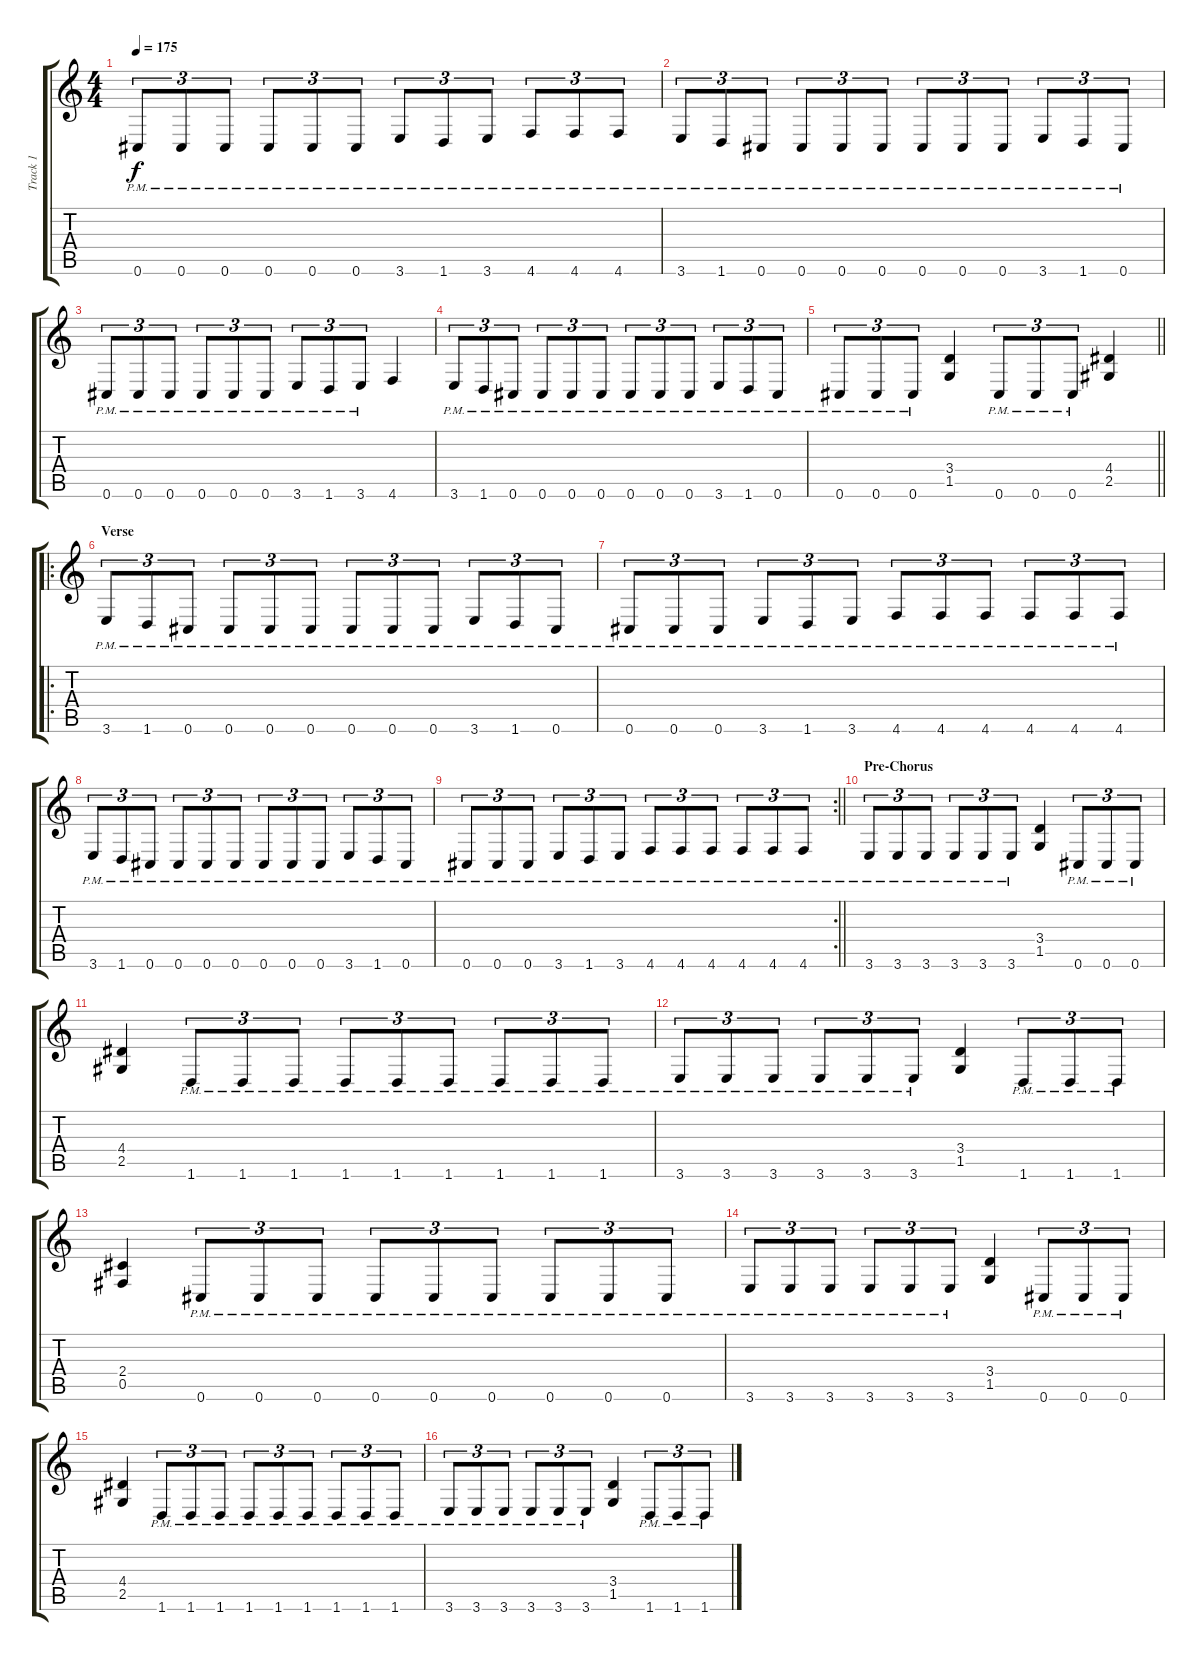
\track ("Track 1" "Track 1") {instrument distortionguitar}
\staff {score tabs}
\tuning (Db4 Ab3 E3 B2 Gb2 Db2) {hide}
\ts (4 4)
\tempo 175
\clef g2
\ks c
0.6{pm}.8{tu (3 2) dy f} 0.6{pm}.8{tu (3 2)} 0.6{pm}.8{tu (3 2)} 0.6{pm}.8{tu (3 2)} 0.6{pm}.8{tu (3 2)} 0.6{pm}.8{tu (3 2)} 3.6{pm}.8{tu (3 2)} 1.6{pm}.8{tu (3 2)} 3.6{pm}.8{tu (3 2)} 4.6{pm}.8{tu (3 2)} 4.6{pm}.8{tu (3 2)} 4.6{pm}.8{tu (3 2)} |
3.6{pm}.8{tu (3 2)} 1.6{pm}.8{tu (3 2)} 0.6{pm}.8{tu (3 2)} 0.6{pm}.8{tu (3 2)} 0.6{pm}.8{tu (3 2)} 0.6{pm}.8{tu (3 2)} 0.6{pm}.8{tu (3 2)} 0.6{pm}.8{tu (3 2)} 0.6{pm}.8{tu (3 2)} 3.6{pm}.8{tu (3 2)} 1.6{pm}.8{tu (3 2)} 0.6{pm}.8{tu (3 2)} |
0.6{pm}.8{tu (3 2)} 0.6{pm}.8{tu (3 2)} 0.6{pm}.8{tu (3 2)} 0.6{pm}.8{tu (3 2)} 0.6{pm}.8{tu (3 2)} 0.6{pm}.8{tu (3 2)} 3.6{pm}.8{tu (3 2)} 1.6{pm}.8{tu (3 2)} 3.6{pm}.8{tu (3 2)} 4.6.4 |
3.6{pm}.8{tu (3 2)} 1.6{pm}.8{tu (3 2)} 0.6{pm}.8{tu (3 2)} 0.6{pm}.8{tu (3 2)} 0.6{pm}.8{tu (3 2)} 0.6{pm}.8{tu (3 2)} 0.6{pm}.8{tu (3 2)} 0.6{pm}.8{tu (3 2)} 0.6{pm}.8{tu (3 2)} 3.6{pm}.8{tu (3 2)} 1.6{pm}.8{tu (3 2)} 0.6{pm}.8{tu (3 2)} |
\barLineRight lightlight
0.6{pm}.8{tu (3 2)} 0.6{pm}.8{tu (3 2)} 0.6{pm}.8{tu (3 2)} (3.4 1.5).4 0.6{pm}.8{tu (3 2)} 0.6{pm}.8{tu (3 2)} 0.6{pm}.8{tu (3 2)} (4.4 2.5).4 |
\ro
\section ("" "Verse")
3.6{pm}.8{tu (3 2)} 1.6{pm}.8{tu (3 2)} 0.6{pm}.8{tu (3 2)} 0.6{pm}.8{tu (3 2)} 0.6{pm}.8{tu (3 2)} 0.6{pm}.8{tu (3 2)} 0.6{pm}.8{tu (3 2)} 0.6{pm}.8{tu (3 2)} 0.6{pm}.8{tu (3 2)} 3.6{pm}.8{tu (3 2)} 1.6{pm}.8{tu (3 2)} 0.6{pm}.8{tu (3 2)} |
0.6{pm}.8{tu (3 2)} 0.6{pm}.8{tu (3 2)} 0.6{pm}.8{tu (3 2)} 3.6{pm}.8{tu (3 2)} 1.6{pm}.8{tu (3 2)} 3.6{pm}.8{tu (3 2)} 4.6{pm}.8{tu (3 2)} 4.6{pm}.8{tu (3 2)} 4.6{pm}.8{tu (3 2)} 4.6{pm}.8{tu (3 2)} 4.6{pm}.8{tu (3 2)} 4.6{pm}.8{tu (3 2)} |
3.6{pm}.8{tu (3 2)} 1.6{pm}.8{tu (3 2)} 0.6{pm}.8{tu (3 2)} 0.6{pm}.8{tu (3 2)} 0.6{pm}.8{tu (3 2)} 0.6{pm}.8{tu (3 2)} 0.6{pm}.8{tu (3 2)} 0.6{pm}.8{tu (3 2)} 0.6{pm}.8{tu (3 2)} 3.6{pm}.8{tu (3 2)} 1.6{pm}.8{tu (3 2)} 0.6{pm}.8{tu (3 2)} |
\rc 2
\barLineRight lightlight
0.6{pm}.8{tu (3 2)} 0.6{pm}.8{tu (3 2)} 0.6{pm}.8{tu (3 2)} 3.6{pm}.8{tu (3 2)} 1.6{pm}.8{tu (3 2)} 3.6{pm}.8{tu (3 2)} 4.6{pm}.8{tu (3 2)} 4.6{pm}.8{tu (3 2)} 4.6{pm}.8{tu (3 2)} 4.6{pm}.8{tu (3 2)} 4.6{pm}.8{tu (3 2)} 4.6{pm}.8{tu (3 2)} |
\section ("" "Pre-Chorus")
3.6{pm}.8{tu (3 2)} 3.6{pm}.8{tu (3 2)} 3.6{pm}.8{tu (3 2)} 3.6{pm}.8{tu (3 2)} 3.6{pm}.8{tu (3 2)} 3.6{pm}.8{tu (3 2)} (3.4 1.5).4 0.6{pm}.8{tu (3 2)} 0.6{pm}.8{tu (3 2)} 0.6{pm}.8{tu (3 2)} |
(4.4 2.5).4 1.6{pm}.8{tu (3 2)} 1.6{pm}.8{tu (3 2)} 1.6{pm}.8{tu (3 2)} 1.6{pm}.8{tu (3 2)} 1.6{pm}.8{tu (3 2)} 1.6{pm}.8{tu (3 2)} 1.6{pm}.8{tu (3 2)} 1.6{pm}.8{tu (3 2)} 1.6{pm}.8{tu (3 2)} |
3.6{pm}.8{tu (3 2)} 3.6{pm}.8{tu (3 2)} 3.6{pm}.8{tu (3 2)} 3.6{pm}.8{tu (3 2)} 3.6{pm}.8{tu (3 2)} 3.6{pm}.8{tu (3 2)} (3.4 1.5).4 1.6{pm}.8{tu (3 2)} 1.6{pm}.8{tu (3 2)} 1.6{pm}.8{tu (3 2)} |
(2.4 0.5).4 0.6{pm}.8{tu (3 2)} 0.6{pm}.8{tu (3 2)} 0.6{pm}.8{tu (3 2)} 0.6{pm}.8{tu (3 2)} 0.6{pm}.8{tu (3 2)} 0.6{pm}.8{tu (3 2)} 0.6{pm}.8{tu (3 2)} 0.6{pm}.8{tu (3 2)} 0.6{pm}.8{tu (3 2)} |
3.6{pm}.8{tu (3 2)} 3.6{pm}.8{tu (3 2)} 3.6{pm}.8{tu (3 2)} 3.6{pm}.8{tu (3 2)} 3.6{pm}.8{tu (3 2)} 3.6{pm}.8{tu (3 2)} (3.4 1.5).4 0.6{pm}.8{tu (3 2)} 0.6{pm}.8{tu (3 2)} 0.6{pm}.8{tu (3 2)} |
(4.4 2.5).4 1.6{pm}.8{tu (3 2)} 1.6{pm}.8{tu (3 2)} 1.6{pm}.8{tu (3 2)} 1.6{pm}.8{tu (3 2)} 1.6{pm}.8{tu (3 2)} 1.6{pm}.8{tu (3 2)} 1.6{pm}.8{tu (3 2)} 1.6{pm}.8{tu (3 2)} 1.6{pm}.8{tu (3 2)} |
3.6{pm}.8{tu (3 2)} 3.6{pm}.8{tu (3 2)} 3.6{pm}.8{tu (3 2)} 3.6{pm}.8{tu (3 2)} 3.6{pm}.8{tu (3 2)} 3.6{pm}.8{tu (3 2)} (3.4 1.5).4 1.6{pm}.8{tu (3 2)} 1.6{pm}.8{tu (3 2)} 1.6{pm}.8{tu (3 2)}
